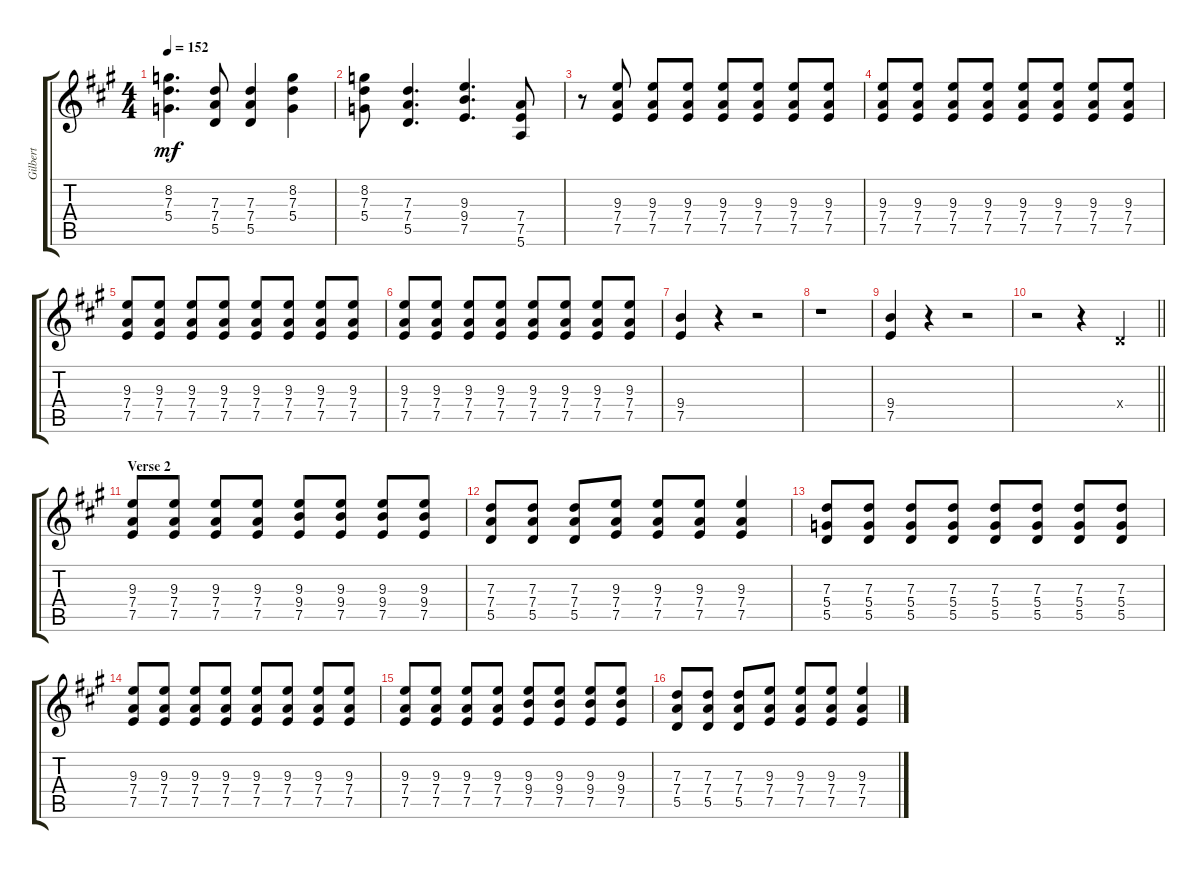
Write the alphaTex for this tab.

\track ("Gilbert" "Gilbert") {instrument distortionguitar}
\staff {score tabs}
\tuning (E4 B3 G3 D3 A2 E2) {hide}
\ts (4 4)
\tempo 152
\clef g2
\ks a
(8.2 7.3 5.4).4{d dy mf} (7.3 7.4 5.5).8 (7.3 7.4 5.5).4 (8.2 7.3 5.4).4 |
(8.2 7.3 5.4).8 (7.3 7.4 5.5).4{d} (9.3 9.4 7.5).4{d} (7.4 7.5 5.6).8 |
r.8 (9.3 7.4 7.5).8 (9.3 7.4 7.5).8 (9.3 7.4 7.5).8 (9.3 7.4 7.5).8 (9.3 7.4 7.5).8 (9.3 7.4 7.5).8 (9.3 7.4 7.5).8 |
(9.3 7.4 7.5).8 (9.3 7.4 7.5).8 (9.3 7.4 7.5).8 (9.3 7.4 7.5).8 (9.3 7.4 7.5).8 (9.3 7.4 7.5).8 (9.3 7.4 7.5).8 (9.3 7.4 7.5).8 |
(9.3 7.4 7.5).8 (9.3 7.4 7.5).8 (9.3 7.4 7.5).8 (9.3 7.4 7.5).8 (9.3 7.4 7.5).8 (9.3 7.4 7.5).8 (9.3 7.4 7.5).8 (9.3 7.4 7.5).8 |
(9.3 7.4 7.5).8 (9.3 7.4 7.5).8 (9.3 7.4 7.5).8 (9.3 7.4 7.5).8 (9.3 7.4 7.5).8 (9.3 7.4 7.5).8 (9.3 7.4 7.5).8 (9.3 7.4 7.5).8 |
(9.4 7.5).4 r.4 r.2 |
r.1 |
(9.4 7.5).4 r.4 r.2 |
\barLineRight lightlight
r.2 r.4 0.4{x}.4 |
\section ("" "Verse 2")
(9.3 7.4 7.5).8 (9.3 7.4 7.5).8 (9.3 7.4 7.5).8 (9.3 7.4 7.5).8 (9.3 9.4 7.5).8 (9.3 9.4 7.5).8 (9.3 9.4 7.5).8 (9.3 9.4 7.5).8 |
(7.3 7.4 5.5).8 (7.3 7.4 5.5).8 (7.3 7.4 5.5).8 (9.3 7.4 7.5).8 (9.3 7.4 7.5).8 (9.3 7.4 7.5).8 (9.3 7.4 7.5).4 |
(7.3 5.4 5.5).8 (7.3 5.4 5.5).8 (7.3 5.4 5.5).8 (7.3 5.4 5.5).8 (7.3 5.4 5.5).8 (7.3 5.4 5.5).8 (7.3 5.4 5.5).8 (7.3 5.4 5.5).8 |
(9.3 7.4 7.5).8 (9.3 7.4 7.5).8 (9.3 7.4 7.5).8 (9.3 7.4 7.5).8 (9.3 7.4 7.5).8 (9.3 7.4 7.5).8 (9.3 7.4 7.5).8 (9.3 7.4 7.5).8 |
(9.3 7.4 7.5).8 (9.3 7.4 7.5).8 (9.3 7.4 7.5).8 (9.3 7.4 7.5).8 (9.3 9.4 7.5).8 (9.3 9.4 7.5).8 (9.3 9.4 7.5).8 (9.3 9.4 7.5).8 |
(7.3 7.4 5.5).8 (7.3 7.4 5.5).8 (7.3 7.4 5.5).8 (9.3 7.4 7.5).8 (9.3 7.4 7.5).8 (9.3 7.4 7.5).8 (9.3 7.4 7.5).4
